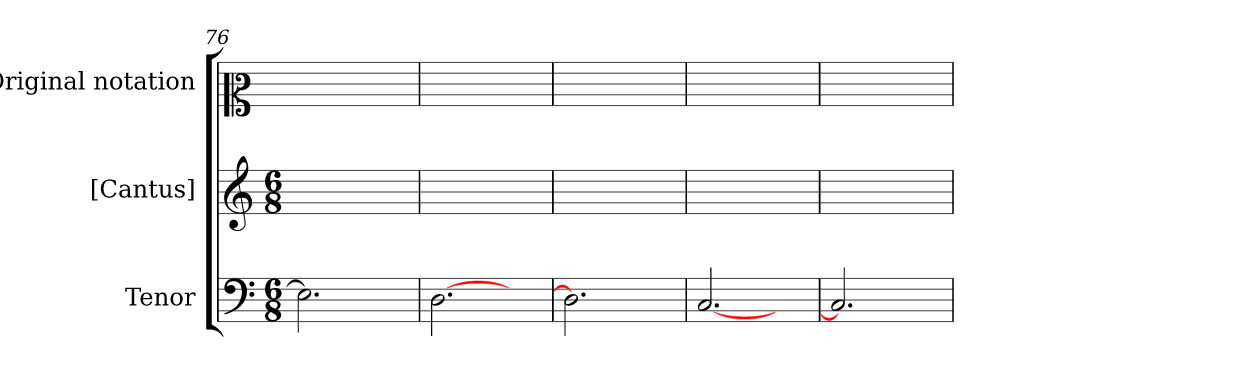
**kern	**kern	**kern
*part3	*part2	*part1
*staff3	*staff2	*staff1
*I"Tenor	*I"[Cantus]	*I"Original notation
*clefF4	*clefG2	*clefC2
*k[]	*k[]	*k[]
*C:	*C:	*C:
*M6/8	*M6/8	*
=76	=76	=76
2.E\]	2.ryy	1ryy
4ryy	4ryy	.
!!LO:LB:g=z
=77	=77	=77
[2.D\	2.ryy	1ryy
4ryy	4ryy	.
=78	=78	=78
2.D\]	2.ryy	1ryy
4ryy	4ryy	.
=79	=79	=79
[2.C/	2.ryy	1ryy
4ryy	4ryy	.
=80	=80	=80
2.C/]	2.ryy	1ryy
4ryy	4ryy	.
=	=	=
*-	*-	*-
